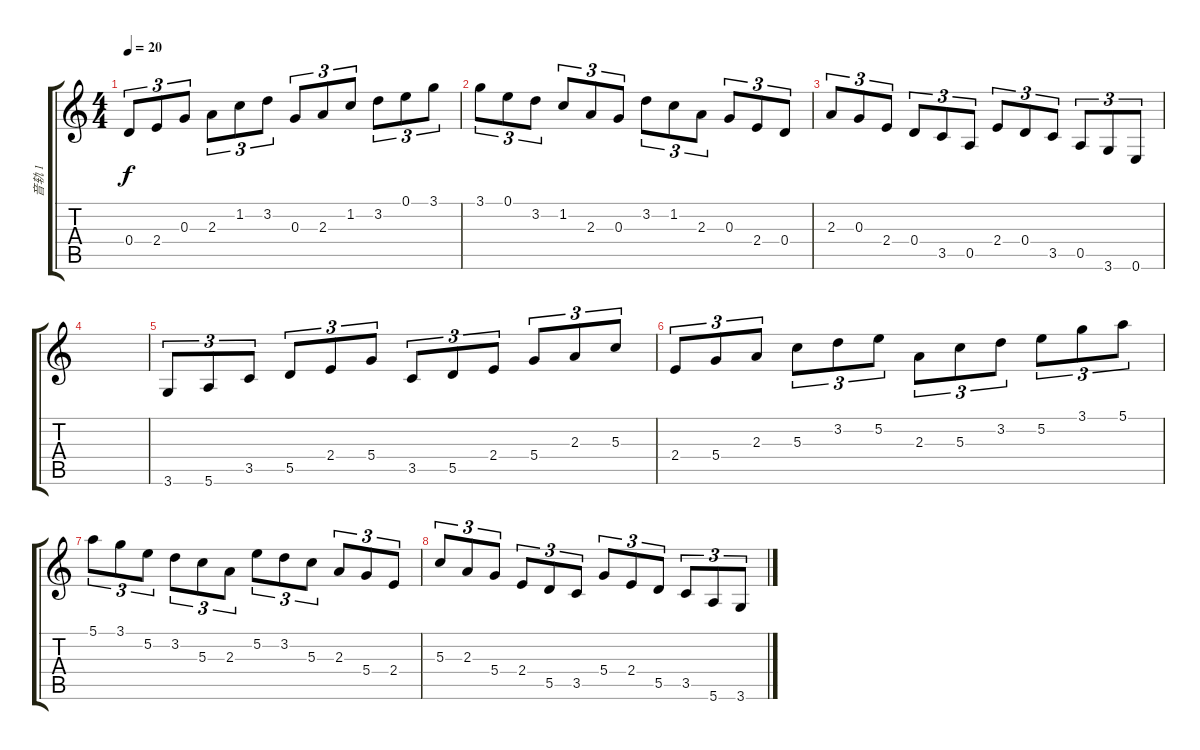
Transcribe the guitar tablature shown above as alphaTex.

\track ("音轨 1" "音轨 1") {instrument acousticguitarnylon}
\staff {score tabs}
\tuning (E4 B3 G3 D3 A2 E2) {hide}
\ts (4 4)
\tempo 20
\clef g2
\ks c
0.4.8{tu (3 2) dy f} 2.4.8{tu (3 2)} 0.3.8{tu (3 2)} 2.3.8{tu (3 2)} 1.2.8{tu (3 2)} 3.2.8{tu (3 2)} 0.3.8{tu (3 2)} 2.3.8{tu (3 2)} 1.2.8{tu (3 2)} 3.2.8{tu (3 2)} 0.1.8{tu (3 2)} 3.1.8{tu (3 2)} |
3.1.8{tu (3 2)} 0.1.8{tu (3 2)} 3.2.8{tu (3 2)} 1.2.8{tu (3 2)} 2.3.8{tu (3 2)} 0.3.8{tu (3 2)} 3.2.8{tu (3 2)} 1.2.8{tu (3 2)} 2.3.8{tu (3 2)} 0.3.8{tu (3 2)} 2.4.8{tu (3 2)} 0.4.8{tu (3 2)} |
2.3.8{tu (3 2)} 0.3.8{tu (3 2)} 2.4.8{tu (3 2)} 0.4.8{tu (3 2)} 3.5.8{tu (3 2)} 0.5.8{tu (3 2)} 2.4.8{tu (3 2)} 0.4.8{tu (3 2)} 3.5.8{tu (3 2)} 0.5.8{tu (3 2)} 3.6.8{tu (3 2)} 0.6.8{tu (3 2)} |
|
3.6.8{tu (3 2)} 5.6.8{tu (3 2)} 3.5.8{tu (3 2)} 5.5.8{tu (3 2)} 2.4.8{tu (3 2)} 5.4.8{tu (3 2)} 3.5.8{tu (3 2)} 5.5.8{tu (3 2)} 2.4.8{tu (3 2)} 5.4.8{tu (3 2)} 2.3.8{tu (3 2)} 5.3.8{tu (3 2)} |
2.4.8{tu (3 2)} 5.4.8{tu (3 2)} 2.3.8{tu (3 2)} 5.3.8{tu (3 2)} 3.2.8{tu (3 2)} 5.2.8{tu (3 2)} 2.3.8{tu (3 2)} 5.3.8{tu (3 2)} 3.2.8{tu (3 2)} 5.2.8{tu (3 2)} 3.1.8{tu (3 2)} 5.1.8{tu (3 2)} |
5.1.8{tu (3 2)} 3.1.8{tu (3 2)} 5.2.8{tu (3 2)} 3.2.8{tu (3 2)} 5.3.8{tu (3 2)} 2.3.8{tu (3 2)} 5.2.8{tu (3 2)} 3.2.8{tu (3 2)} 5.3.8{tu (3 2)} 2.3.8{tu (3 2)} 5.4.8{tu (3 2)} 2.4.8{tu (3 2)} |
5.3.8{tu (3 2)} 2.3.8{tu (3 2)} 5.4.8{tu (3 2)} 2.4.8{tu (3 2)} 5.5.8{tu (3 2)} 3.5.8{tu (3 2)} 5.4.8{tu (3 2)} 2.4.8{tu (3 2)} 5.5.8{tu (3 2)} 3.5.8{tu (3 2)} 5.6.8{tu (3 2)} 3.6.8{tu (3 2)}
